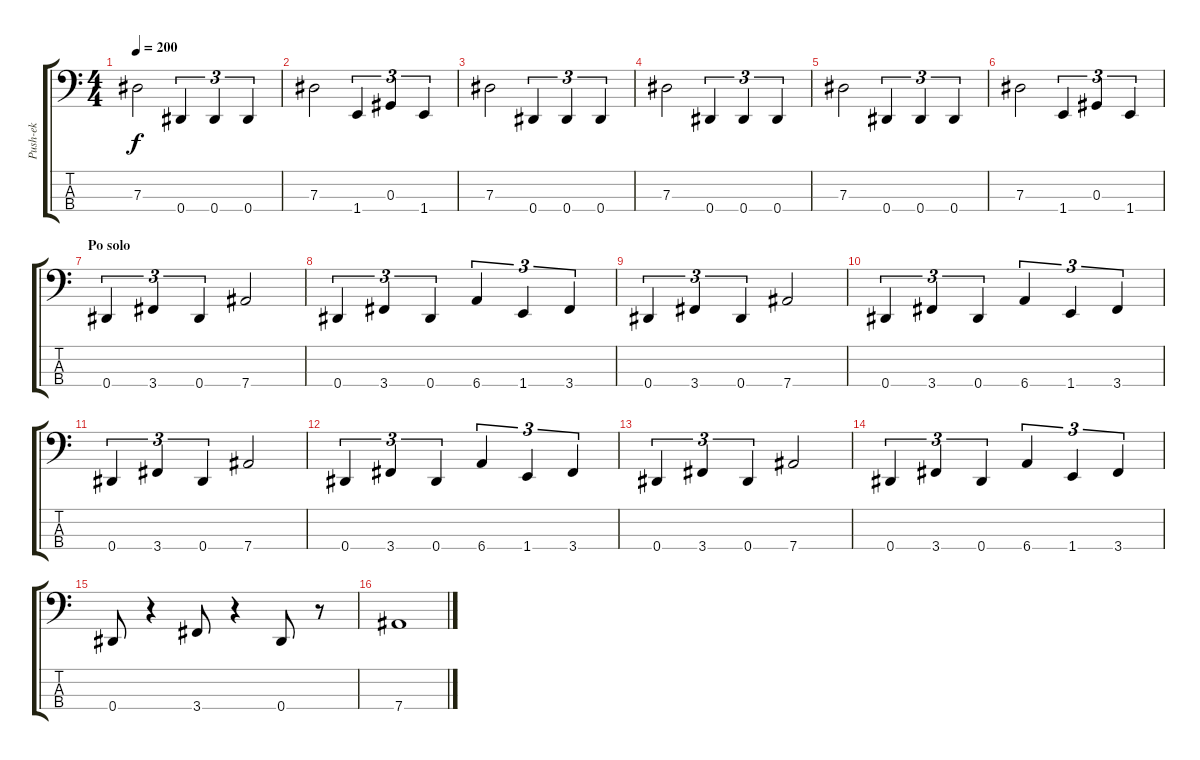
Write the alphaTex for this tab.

\track ("Push-ek" "Push-ek") {instrument electricbasspick}
\staff {score tabs}
\tuning (Gb2 Db2 Ab1 Eb1) {hide}
\ts (4 4)
\tempo 200
\clef f4
\ks c
7.3.2{dy f} 0.4.4{tu (3 2)} 0.4.4{tu (3 2)} 0.4.4{tu (3 2)} |
7.3.2 1.4.4{tu (3 2)} 0.3.4{tu (3 2)} 1.4.4{tu (3 2)} |
7.3.2 0.4.4{tu (3 2)} 0.4.4{tu (3 2)} 0.4.4{tu (3 2)} |
7.3.2 0.4.4{tu (3 2)} 0.4.4{tu (3 2)} 0.4.4{tu (3 2)} |
7.3.2 0.4.4{tu (3 2)} 0.4.4{tu (3 2)} 0.4.4{tu (3 2)} |
7.3.2 1.4.4{tu (3 2)} 0.3.4{tu (3 2)} 1.4.4{tu (3 2)} |
\section ("" "Po solo")
0.4.4{tu (3 2)} 3.4.4{tu (3 2)} 0.4.4{tu (3 2)} 7.4.2 |
0.4.4{tu (3 2)} 3.4.4{tu (3 2)} 0.4.4{tu (3 2)} 6.4.4{tu (3 2)} 1.4.4{tu (3 2)} 3.4.4{tu (3 2)} |
0.4.4{tu (3 2)} 3.4.4{tu (3 2)} 0.4.4{tu (3 2)} 7.4.2 |
0.4.4{tu (3 2)} 3.4.4{tu (3 2)} 0.4.4{tu (3 2)} 6.4.4{tu (3 2)} 1.4.4{tu (3 2)} 3.4.4{tu (3 2)} |
0.4.4{tu (3 2)} 3.4.4{tu (3 2)} 0.4.4{tu (3 2)} 7.4.2 |
0.4.4{tu (3 2)} 3.4.4{tu (3 2)} 0.4.4{tu (3 2)} 6.4.4{tu (3 2)} 1.4.4{tu (3 2)} 3.4.4{tu (3 2)} |
0.4.4{tu (3 2)} 3.4.4{tu (3 2)} 0.4.4{tu (3 2)} 7.4.2 |
0.4.4{tu (3 2)} 3.4.4{tu (3 2)} 0.4.4{tu (3 2)} 6.4.4{tu (3 2)} 1.4.4{tu (3 2)} 3.4.4{tu (3 2)} |
0.4.8 r.4 3.4.8 r.4 0.4.8 r.8 |
7.4.1
